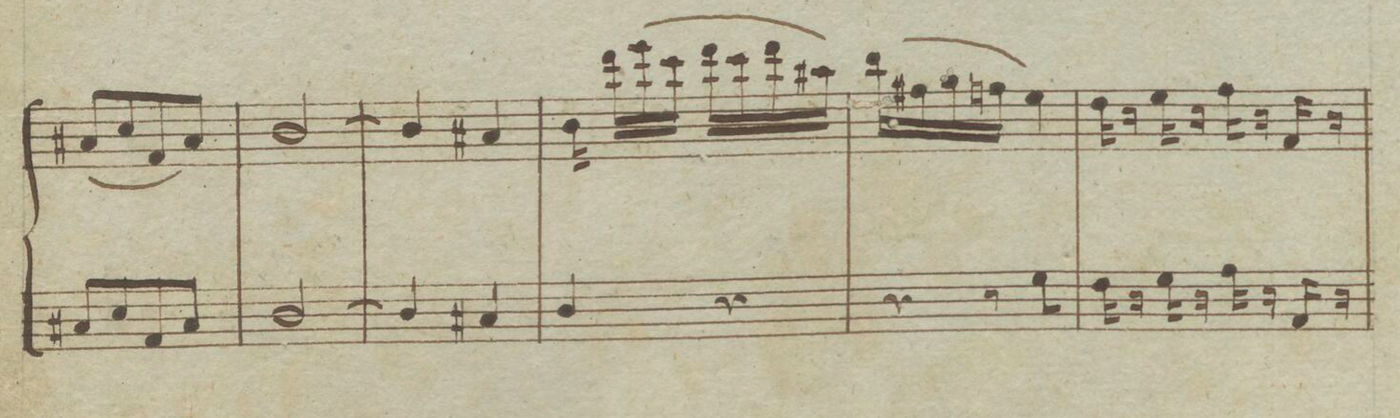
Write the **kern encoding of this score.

**kern
*I"Violon e Violoncello
*clefF4
*k[f#]
*met(c)
*M2/4
8C#X/L
8E/
8AA/
8C#/J
=105
[>2D/
=106
4D/]
4C#X/
=107
4D/
4r
=108
4r
8r
8G\
=109
16F#\
16r
16G\
16r
16A\
16r
16AA/
16r
=110
*-
